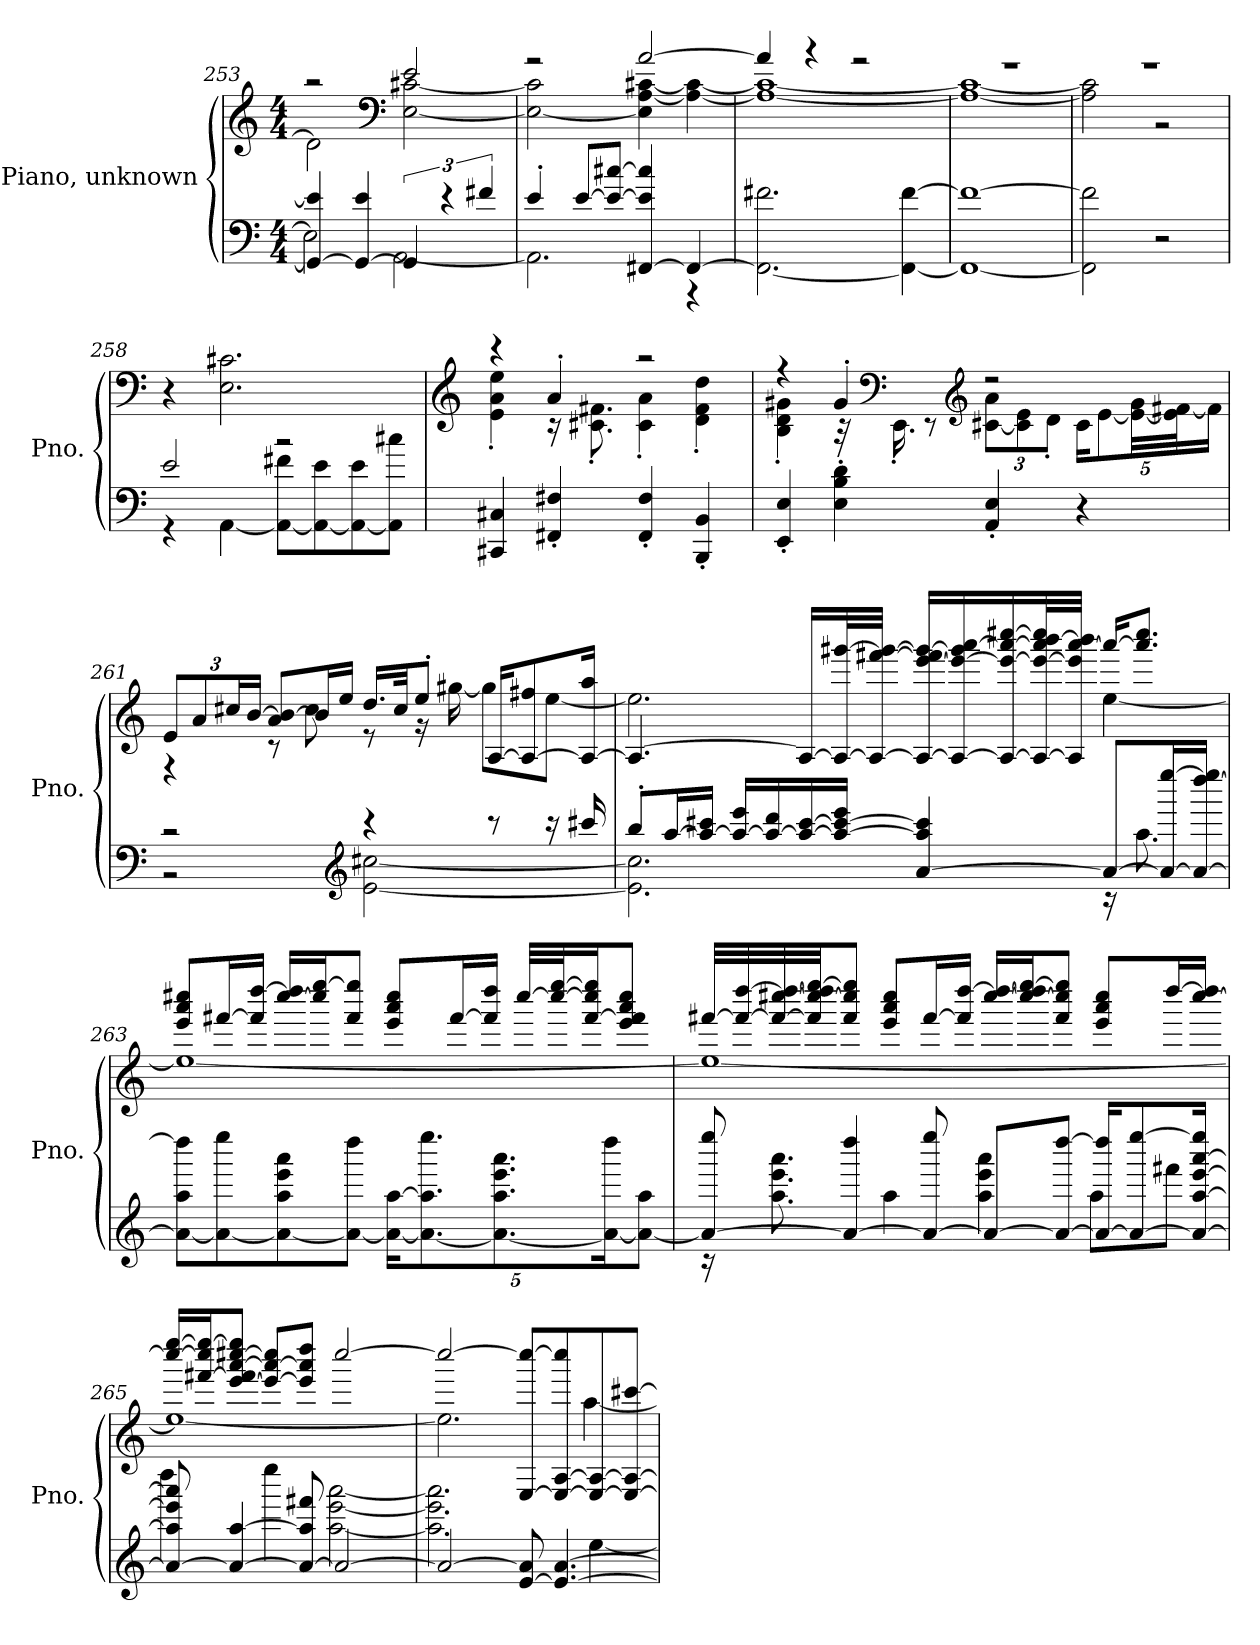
**kern	**kern
*part1	*part1
*staff2	*staff1
*I"Piano, unknown	*
*I'Pno.	*
*clefF4	*clefG2
*k[]	*k[]
*M4/4	*M4/4
=253	=253
*^	*^
4GG#/_ 4e/]	2E\]	2r	2d\]
4GG#/_ 4e/	.	.	.
*	*	*clefF4	*
6GG#/]	[2AA\	2e/	[2E\ [2c#X\
6r	.	.	.
6f#X/	.	.	.
=254	=254	=254	=254
4e'/	2.AA\]	2r	2E\_ 2c#\]
[8e/L	.	.	.
8e/_ [8cc#X/J	.	.	.
[4FF#X/ 4e/] 4cc#/]	.	[2a/	4E\] [4A\ [4c#X\
4FF#/_	4r	.	4A\_ 4c#\_
*v	*v	*	*
!!LO:LB:g=z	!!
=255	=255	=255
2.FF#\_ 2.f#X\	4a/]	1A_ 1c#_
.	4r	.
.	2r	.
4FF#\_ [4f#\	.	.
=256	=256	=256
1FF#_ 1f#_	1r	1A_ 1c#_
=257	=257	=257
2FF#\] 2f#\]	1r	2A\] 2c#\]
2r	.	2r
*	*v	*v
=258	=258
*^	*
2e/	4r	4r
.	[4AA\	2.E\ 2.c#X\
2r	8AA\_ 8f#X\L	.
.	8AA\_ 8e\	.
.	8AA\_ 8e\	.
.	8AA\] 8cc#X\J	.
*v	*v	*
=259	=259
*	*clefG2
*	*^
4CC#X/ 4C#X/	4r	4e\' 4a\' 4ee\'
4FF#X/' 4F#X/'	4a'/	16r
.	.	8.c#X\' 8.f#X\'
4FF#/' 4F#/'	2r	4c#\' 4a\'
4BBB/' 4BB/'	.	4d\' 4f#\' 4dd\'
!!LO:LB:g=z	!!
=260	=260	=260
4EE/' 4E/'	4r	4B\' 4d\' 4g#X\'
4E\' 4B\' 4d\'	4g#'/	32r
*	*clefF4	*
.	.	16.EE'\
.	.	8r
*	*clefG2	*
*	*	*Xbrackettup
4AA/' 4E/'	2r	[12c#X\ 12a\L
.	.	12c#\] 12e\
.	.	12d'\J
4r	.	20c#\KL
.	.	[10e\
.	.	40e\_ 40g#\LL
.	.	40e\] [40f#X\J
.	.	20f#\JJ]
=261	=261	=261
*^	*	*
2r	2r	12e/L	4r
.	.	12a/	.
.	.	24cc#X/L	.
.	.	[24b/JJ	.
.	.	8a/ 8b/_L	8r
.	.	16b/L]	8cc#\
.	.	16ee/JJ	.
*clefG2	*	*	*
4r	[2e\ [2cc#X\	16.dd/LL	8r
.	.	32cc#/JK	.
.	.	8ee'/J	16r
.	.	.	[16gg#X\
8r	.	[16A/KL	8gg#\L]
.	.	8A/_ 8ff#X/	.
16r	.	.	[8ee\J
16ccc#X/	.	16A/_ 16aa/Jk	.
!!LO:PB:g=z	!!
=262	=262	=262	=262
8bb'/L	2.e\] 2.cc#\]	4.A/_	2.ee\]
[16aa/L	.	.	.
16aa/_ 16ccc#X/JJ	.	.	.
16aa/_ 16eee/LL	.	.	.
16aa/_ 16ddd/	.	.	.
16aa/_ [16ccc#/	.	16A/LL_	.
16aa/_ 16ccc#/_ 16eee/JJ	.	32A/_ [32ggg#X/L	.
.	.	32A/_ [32fff#X/ 32ggg#/_JJJ	.
[4a/ 4aa/] 4ccc#/]	.	16A/_ [16eee/ 16fff#/] 16ggg#/_LL	.
.	.	16A/_ 16eee/_ 16ggg#/] [16aaa/	.
.	.	16A/_ 16eee/_ 16aaa/_ [16cccc#X/	.
.	.	32A/_ 32eee/_ 32aaa/] [32bbb/ 32cccc#/]L	.
.	.	32A/] 32eee/] [32aaa/ 32bbb/]JJJ	.
8a/L_	16r	16aaa/KL_	[4ee\
.	8.aa\	8.aaa/] 8.cccc#/J	.
16a/_ [16eeee/L	.	.	.
16a/_ [16dddd/ 16eeee/]JJ	.	.	.
*v	*v	*	*
!!LO:LB:g=z	!!
=263	=263	=263
8a\_ 8aa\ 8dddd\]L	8eee/ 8aaa/ 8cccc#X/L	1ee_
8a\_ 8eeee\	[16fff#X/L	.
.	16fff#/] [16dddd/JJ	.
8a\_ 8aa\ 8eee\ 8aaa\	[16cccc#/ 16dddd/]LL	.
.	16cccc#/] [16eeee/J	.
8a\_ 8dddd\J	8fff#/ 8eeee/]J	.
*Xbrackettup	*	*
20a\_ [20aa\KL	8eee/ 8aaa/ 8cccc#/L	.
10.a\_ 10.aa\] 10.eeee\	.	.
.	[16fff#/L	.
.	16fff#/] 16dddd/JJ	.
10.a\_ 10.aa\ 10.eee\ 10.aaa\	.	.
.	[32cccc#/LLL	.
.	32cccc#/_ [32eeee/J	.
.	[16fff#/ 16cccc#/] 16eeee/]J	.
20a\_ 20dddd\K	.	.
.	8eee/ 8fff#/] 8aaa/ 8cccc#/J	.
10a\_ 10aa\J	.	.
!!LO:LB:g=z	!!
=264	=264	=264
*^	*	*
8a/_ 8eeee/	16r	[32fff#X/LLL	1ee_
.	.	32fff#/_ [32dddd/	.
.	8.aa\ 8.eee\ 8.aaa\	32fff#/_ [32cccc#X/ 32dddd/_	.
.	.	32fff#/] 32cccc#/_ 32dddd/] [32eeee/JJ	.
4a/_ 4dddd/	.	8fff#/ 8cccc#/] 8eeee/]J	.
.	4aa\	8eee/ 8aaa/ 8cccc#/L	.
8a/_ 8eeee/	.	[16fff#/L	.
.	.	16fff#/] [16dddd/JJ	.
8a/L_	4aa\ 4eee\ 4aaa\	[16cccc#/ 16dddd/_LL	.
.	.	16cccc#/_ 16dddd/] [16eeee/J	.
8a/_ [8dddd/J	.	8fff#/ 8cccc#/] 8eeee/]J	.
16a/_ 16dddd/]KL	8aa\L	8eee/ 8aaa/ 8cccc#/L	.
8a/_ [8eeee/	.	.	.
.	8fff#X\J	[16dddd/L	.
16a/_ [16aa/ [16eee/ [16aaa/ 16eeee/]Jk	.	[16cccc#/ 16dddd/]JJ	.
=265	=265	=265	=265
8a/_ 8aa/] 8eee/] 8aaa/]	4dddd\	16cccc#/_ [16eeee/LL	1ee_
.	.	[16fff#X/ 16cccc#/] 16eeee/_J	.
4a/_ [4aa/	.	[8eee/ 8fff#/] [8aaa/ [8cccc#X/ 8eeee/]J	.
.	4eeee\	8eee/_ 8aaa/_ 8cccc#/]L	.
8a/_ 8aa/] 8fff#X/	.	8eee/] 8aaa/] 8dddd/J	.
2a/_	[2aa\ [2eee\ [2aaa\	[2cccc#/	.
!!LO:LB:g=z	!!
=266	=266	=266	=266
2a/_	2.aa\] 2.eee\] 2.aaa\]	2cccc#/_	2.ee\]
[8e/ 8a/]	.	[8E/ 8cccc#/_L	.
4.e/_ [4.a/	.	8E/_ [8A/ 8cccc#/]	.
.	[4ee\	8E/_ 8A/_	[4aa\
.	.	8E/_ 8A/_ [8ccc#X/J	.
*v	*v	*	*
*	*v	*v
=	=
*-	*-
